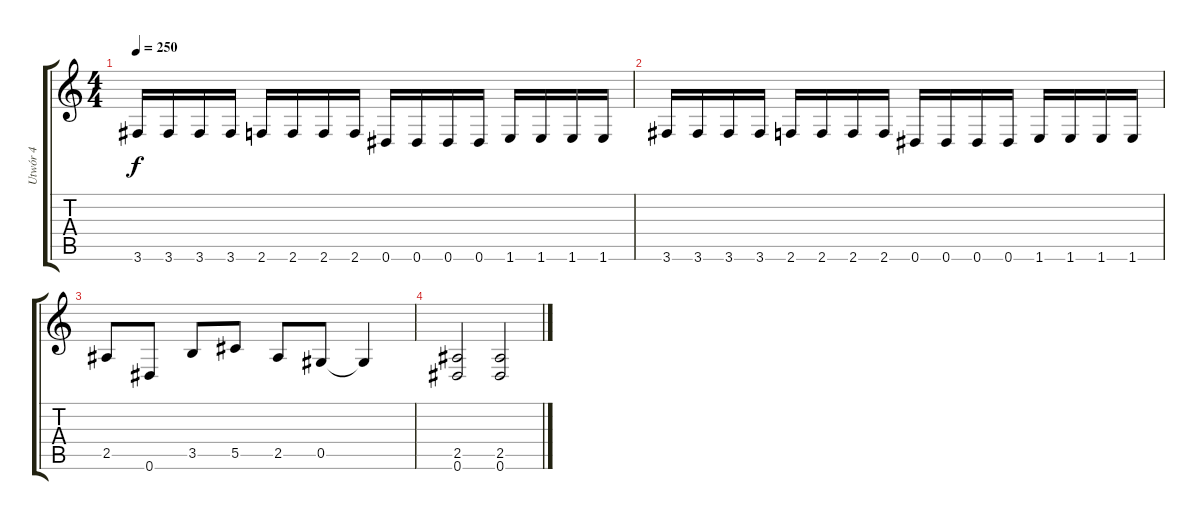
\track ("Utwór 4" "Utwór 4") {instrument electricbasspick}
\staff {score tabs}
\tuning (Eb4 Bb3 Gb3 Db3 Ab2 Eb2) {hide}
\ts (4 4)
\tempo 250
\clef g2
\ks c
3.6.16{dy f} 3.6.16 3.6.16 3.6.16 2.6.16 2.6.16 2.6.16 2.6.16 0.6.16 0.6.16 0.6.16 0.6.16 1.6.16 1.6.16 1.6.16 1.6.16 |
3.6.16 3.6.16 3.6.16 3.6.16 2.6.16 2.6.16 2.6.16 2.6.16 0.6.16 0.6.16 0.6.16 0.6.16 1.6.16 1.6.16 1.6.16 1.6.16 |
2.5.8 0.6.8 3.5.8 5.5.8 2.5.8 0.5.8 0.5{t}.4 |
(2.5 0.6).2 (2.5 0.6).2
